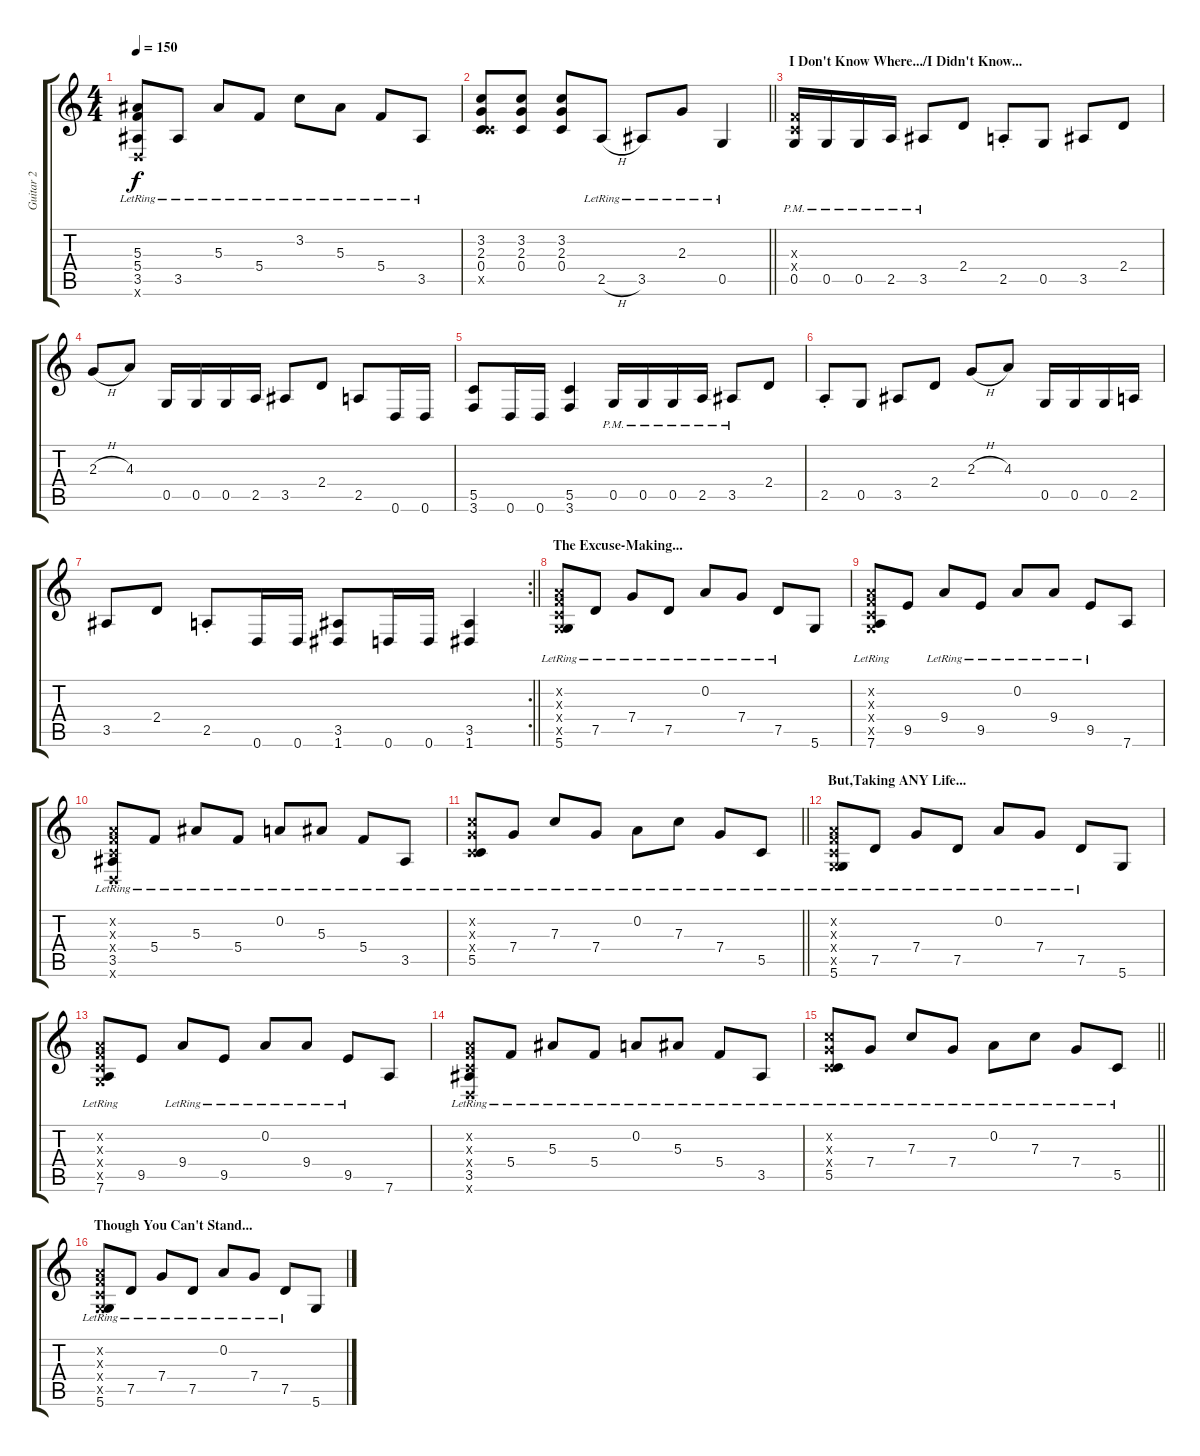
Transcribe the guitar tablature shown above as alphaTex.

\track ("Guitar 2" "Guitar 2") {instrument distortionguitar}
\staff {score tabs}
\tuning (D4 A3 F3 C3 G2 D2) {hide}
\ts (4 4)
\tempo 150
\clef g2
\ks c
(5.3{lr} 5.4{lr} 3.5{lr} 0.6{x}).8{dy f} 3.5{lr}.8 5.3{lr}.8 5.4{lr}.8 3.2{lr}.8 5.3{lr}.8 5.4{lr}.8 3.5{lr}.8 |
\barLineRight lightlight
(3.2 2.3 0.4 5.5{x}).8 (3.2 2.3 0.4).8 (3.2 2.3 0.4).8 2.5{h lr}.8 3.5{lr}.8 2.3{lr}.8 0.5{lr}.4 |
\section ("" "I Don't Know Where.../I Didn't Know...")
(0.3{x} 0.4{x} 0.5{pm}).16 0.5{pm}.16 0.5{pm}.16 2.5{pm}.16 3.5{pm}.8 2.4.8 2.5{st}.8 0.5.8 3.5.8 2.4.8 |
2.3{h}.8 4.3.8 0.5.16 0.5.16 0.5.16 2.5.16 3.5.8 2.4.8 2.5.8 0.6.16 0.6.16 |
(5.5 3.6).8 0.6.16 0.6.16 (5.5 3.6).4 0.5{pm}.16 0.5{pm}.16 0.5{pm}.16 2.5{pm}.16 3.5{pm}.8 2.4.8 |
2.5{st}.8 0.5.8 3.5.8 2.4.8 2.3{h}.8 4.3.8 0.5.16 0.5.16 0.5.16 2.5.16 |
\rc 2
\barLineRight lightlight
3.5.8 2.4.8 2.5{st}.8 0.6.16 0.6.16 (3.5 1.6).8 0.6.16 0.6.16 (3.5 1.6).4 |
\section ("" "The Excuse-Making...")
(0.2{x} 0.3{x} 0.4{x} 0.5{x} 5.6{lr}).8 7.5{lr}.8 7.4{lr}.8 7.5{lr}.8 0.2{lr}.8 7.4{lr}.8 7.5{lr}.8 5.6.8 |
(0.2{x} 0.3{x} 0.4{x} 0.5{x} 7.6{lr}).8 9.5.8 9.4{lr}.8 9.5{lr}.8 0.2{lr}.8 9.4{lr}.8 9.5{lr}.8 7.6.8 |
(0.2{x} 0.3{x} 0.4{x} 3.5{lr} 0.6{x}).8 5.4{lr}.8 5.3{lr}.8 5.4{lr}.8 0.2{lr}.8 5.3{lr}.8 5.4{lr}.8 3.5{lr}.8 |
\barLineRight lightlight
(3.2{x} 2.3{x} 0.4{x} 5.5{lr}).8 7.4{lr}.8 7.3{lr}.8 7.4{lr}.8 0.2{lr}.8 7.3{lr}.8 7.4{lr}.8 5.5{lr}.8 |
\section ("" "But,Taking ANY Life...")
(0.2{x} 0.3{x} 0.4{x} 0.5{x} 5.6{lr}).8 7.5{lr}.8 7.4{lr}.8 7.5{lr}.8 0.2{lr}.8 7.4{lr}.8 7.5{lr}.8 5.6.8 |
(0.2{x} 0.3{x} 0.4{x} 0.5{x} 7.6{lr}).8 9.5.8 9.4{lr}.8 9.5{lr}.8 0.2{lr}.8 9.4{lr}.8 9.5{lr}.8 7.6.8 |
(0.2{x} 0.3{x} 0.4{x} 3.5{lr} 0.6{x}).8 5.4{lr}.8 5.3{lr}.8 5.4{lr}.8 0.2{lr}.8 5.3{lr}.8 5.4{lr}.8 3.5{lr}.8 |
\barLineRight lightlight
(3.2{x} 2.3{x} 0.4{x} 5.5{lr}).8 7.4{lr}.8 7.3{lr}.8 7.4{lr}.8 0.2{lr}.8 7.3{lr}.8 7.4{lr}.8 5.5{lr}.8 |
\section ("" "Though You Can't Stand...")
(0.2{x} 0.3{x} 0.4{x} 0.5{x} 5.6{lr}).8 7.5{lr}.8 7.4{lr}.8 7.5{lr}.8 0.2{lr}.8 7.4{lr}.8 7.5{lr}.8 5.6.8
